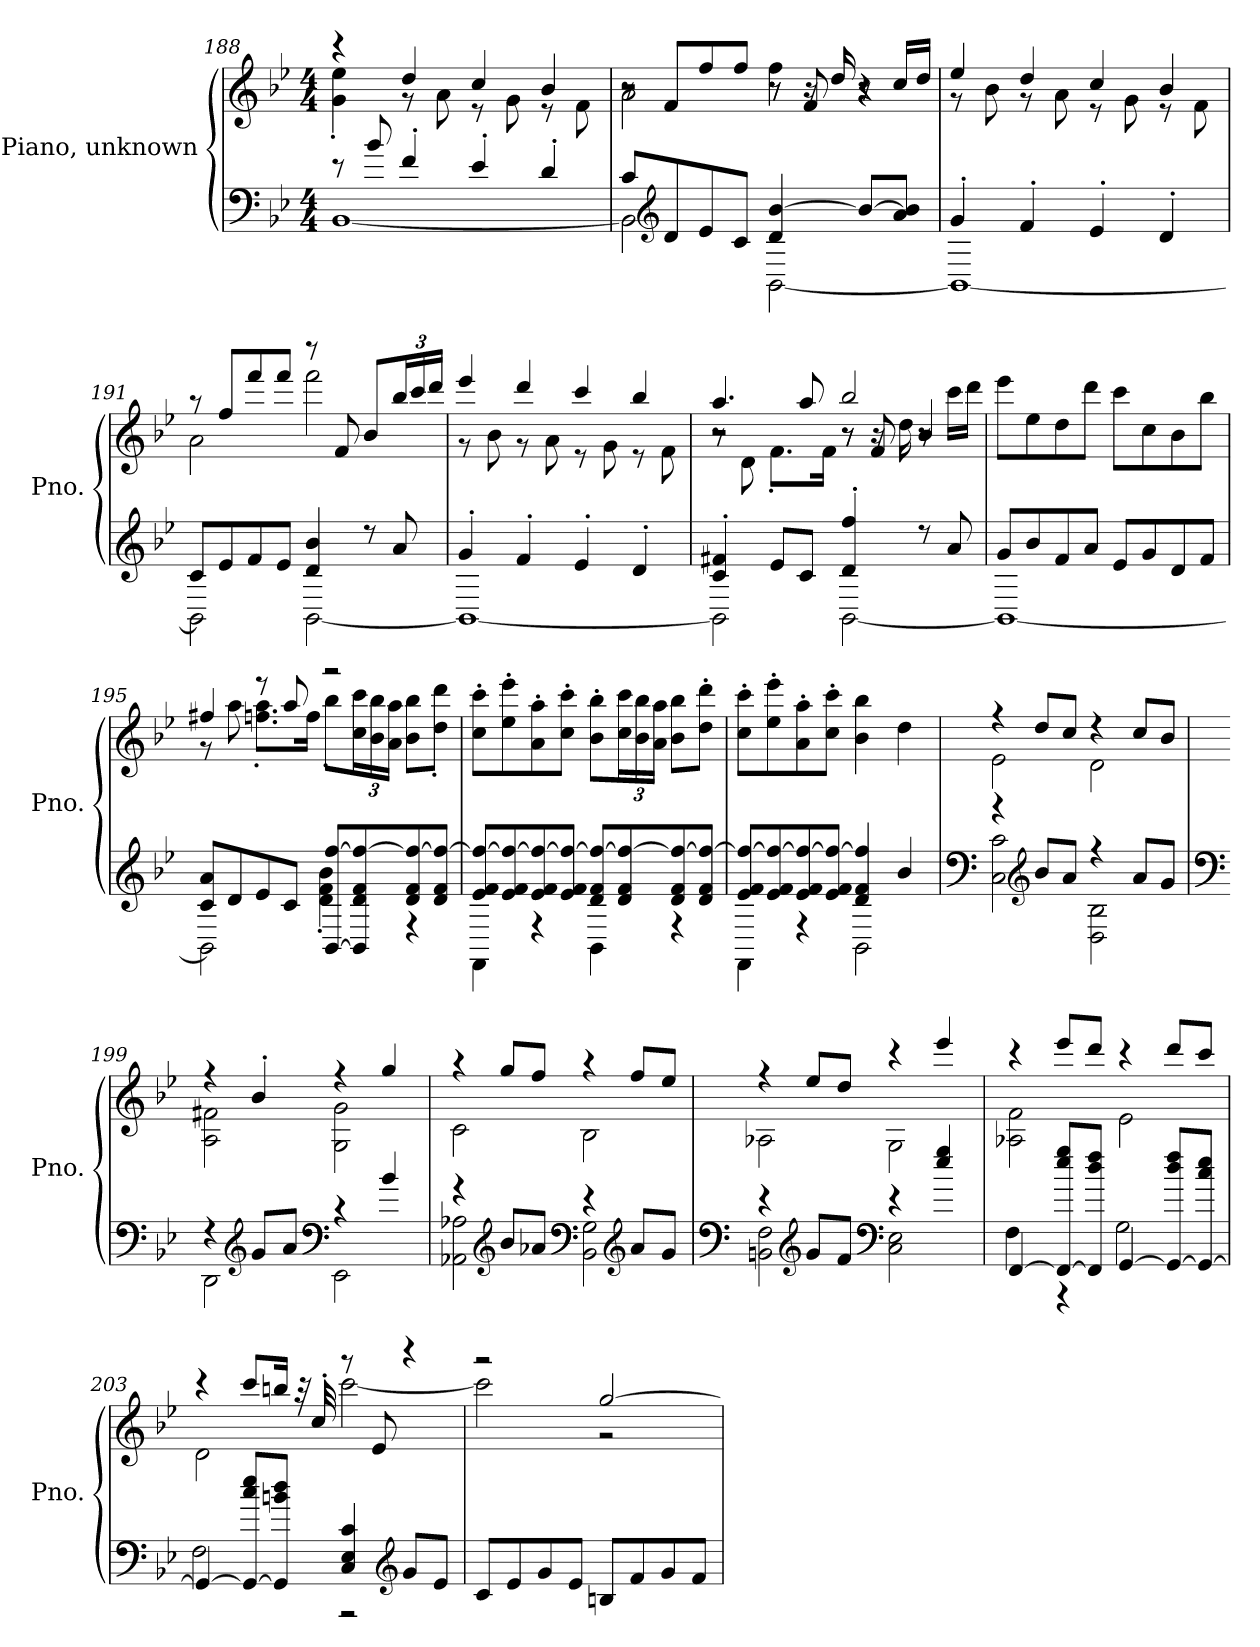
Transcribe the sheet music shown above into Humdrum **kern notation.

**kern	**kern
*part1	*part1
*staff2	*staff1
*I"Piano, unknown	*
*I'Pno.	*
*clefF4	*clefG2
*k[b-e-]	*k[b-e-]
*M4/4	*M4/4
=188	=188
*^	*^
8r	[1BB-	4r	4g\' 4ee-\'
8b-/	.	.	.
4f'/	.	4dd/	8r
.	.	.	8a\
4e-'/	.	4cc/	8r
.	.	.	8g\
4d'/	.	4b-/	8r
.	.	.	8f\
=189	=189	=189	=189
*	*	*	*^
8c/L	2BB-\]	8r	2a\	2r
*clefG2	*	*	*	*
8d/	.	8f/L	.	.
8e-/	.	8ff/	.	.
8c/J	.	8ff/J	.	.
4d/ [4b-/	[2BB-\	8r	4ff\	8r
.	.	16r	.	8f/
.	.	16dd/	.	.
8b-/L_	.	8r	4r	4r
8a/ 8b-/]J	.	16cc/LL	.	.
.	.	16dd/JJ	.	.
*	*	*	*v	*v
!!LO:LB:g=z
=190	=190	=190	=190
4g'/	1BB-_	4ee-/	8r
.	.	.	8b-\
4f'/	.	4dd/	8r
.	.	.	8a\
4e-'/	.	4cc/	8r
.	.	.	8g\
4d'/	.	4b-/	8r
.	.	.	8f\
=191	=191	=191	=191
8c/L	2BB-\]	8r	2a\
8e-/	.	8ff/L	.
8f/	.	8fff/	.
8e-/J	.	8fff/J	.
4d/ 4b-/	[2BB-\	8r	2fff\
.	.	8f/	.
8r	.	8b-/L	.
*	*	*Xbrackettup	*
8a/	.	24bb-/L	.
.	.	24ccc/	.
.	.	24ddd/JJ	.
=192	=192	=192	=192
4g'/	1BB-_	4eee-/	8r
.	.	.	8b-\
4f'/	.	4ddd/	8r
.	.	.	8a\
4e-'/	.	4ccc/	8r
.	.	.	8g\
4d'/	.	4bb-/	8r
.	.	.	8f\
=193	=193	=193	=193
*	*	*	*^
4c/' 4f#X/'	2BB-\]	4.aa/	8r	2r
.	.	.	8d\	.
8e-/L	.	.	8.f'\L	.
8c/J	.	8aa/	.	.
.	.	.	16f\Jk	.
4d/' 4ff/'	[2BB-\	2bb-/	8r	8r
.	.	.	16r	8f/
.	.	.	16dd\	.
8r	.	.	8r	4b-/
8a/	.	.	16ccc\LL	.
.	.	.	16ddd\JJ	.
*	*	*v	*v	*v
!!LO:PB:g=z
=194	=194	=194
8g/L	1BB-_	8eee-\L
8b-/	.	8ee-\
8f/	.	8dd\
8a/J	.	8ddd\J
8e-/L	.	8ccc\L
8g/	.	8cc\
8d/	.	8b-\
8f/J	.	8bb-\J
=195	=195	=195
*	*	*^
8c/ 8a/L	2BB-\]	4ff#X/	8r
8d/	.	.	8aa\
8e-/	.	8r	8.ffn\' 8.aa\'L
8c/J	.	8aa/	.
.	.	.	16ff\Jk
[8BB-/ [8ff/L	4d\' 4f\' 4b-\'	2r	8bb-'\L
8BB-/] 8d/ 8f/ 8ff/_	.	.	24cc\ 24ccc\L
.	.	.	24b-\ 24bb-\
.	.	.	24a\ 24aa\JJ
8d/ 8f/ 8ff/_	4r	.	8b-\ 8bb-\L
8d/ 8f/ 8ff/_J	.	.	8dd\' 8ddd\'J
*	*	*v	*v
=196	=196	=196
8e-/ 8f/ 8ff/_L	4FF\	8cc\' 8ccc\'L
8e-/ 8f/ 8ff/_	.	8ee-\' 8eee-\'
8e-/ 8f/ 8ff/_	4r	8a\' 8aa\'
8e-/ 8f/ 8ff/_J	.	8cc\' 8ccc\'J
8d/ 8f/ 8ff/_L	4BB-\	8b-\' 8bb-\'L
8d/ 8f/ 8ff/_	.	24cc\ 24ccc\L
.	.	24b-\ 24bb-\
.	.	24a\ 24aa\JJ
8d/ 8f/ 8ff/_	4r	8b-\ 8bb-\L
8d/ 8f/ 8ff/_J	.	8dd\' 8ddd\'J
!!LO:LB:g=z
=197	=197	=197
8e-/ 8f/ 8ff/_L	4FF\	8cc\' 8ccc\'L
8e-/ 8f/ 8ff/_	.	8ee-\' 8eee-\'
8e-/ 8f/ 8ff/_	4r	8a\' 8aa\'
8e-/ 8f/ 8ff/_J	.	8cc\' 8ccc\'J
4d/ 4f/ 4ff/]	2BB-\	4b-\ 4bb-\
4b-/	.	4dd\
=198	=198	=198
*clefF4	*	*
*	*	*^
4r	2C\ 2c\	4r	2e-\
*clefG2	*	*	*
8b-/L	.	8dd/L	.
8a/J	.	8cc/J	.
4r	2D\ 2B-\	4r	2d\
8a/L	.	8cc/L	.
8g/J	.	8b-/J	.
=199	=199	=199	=199
*clefF4	*	*	*
4r	2DD\	4r	2A\ 2f#X\
*clefG2	*	*	*
8g/L	.	4b-'/	.
8a/J	.	.	.
*clefF4	*	*	*
4r	2EE-\	4r	2G\ 2g\
4b-/	.	4gg/	.
=200	=200	=200	=200
4r	2AA-X\ 2A-X\	4r	2c\
*clefG2	*	*	*
8b-/L	.	8gg/L	.
8a-X/J	.	8ff/J	.
*clefF4	*	*	*
4r	2BB-\ 2G\	4r	2B-\
*clefG2	*	*	*
8a-/L	.	8ff/L	.
8g/J	.	8ee-/J	.
!!LO:LB:g=z	!!
=201	=201	=201	=201
*clefF4	*	*	*
4r	2BBn\ 2F\	4r	2A-X\
*clefG2	*	*	*
8g/L	.	8ee-/L	.
8f/J	.	8dd/J	.
*clefF4	*	*	*
4r	2C\ 2E-\	4r	2G\
4ee-/ 4gg/	.	4eee-/	.
=202	=202	=202	=202
[4FF/	4F\	4r	2A-X\ 2f\
8FF/_ 8ee-/ 8gg/L	4r	8eee-/L	.
8FF/] 8dd/ 8ff/J	.	8ddd/J	.
[4GG/	2G\	4r	2e-\
8GG/_ 8dd/ 8ff/L	.	8ddd/L	.
8GG/_ 8cc/ 8ee-/J	.	8ccc/J	.
=203	=203	=203	=203
4GG/_	2F\	4r	2d\
8GG/_ 8cc/ 8ee-/L	.	8ccc/L	.
8GG/] 8bn/ 8dd/J	.	16bbn/Jk	.
.	.	32r	.
.	.	32cc'/	.
4C/ 4E-/ 4c/	2r	8r	[2ccc\
.	.	8e-/	.
*clefG2	*	*	*
8g/L	.	4r	.
8e-/J	.	.	.
*v	*v	*	*
=204	=204	=204
8c/L	2r	2ccc\]
8e-/	.	.
8g/	.	.
8e-/J	.	.
8Bn/L	[2gg/	2r
8f/	.	.
8g/	.	.
8f/J	.	.
*	*v	*v
=	=
*-	*-
